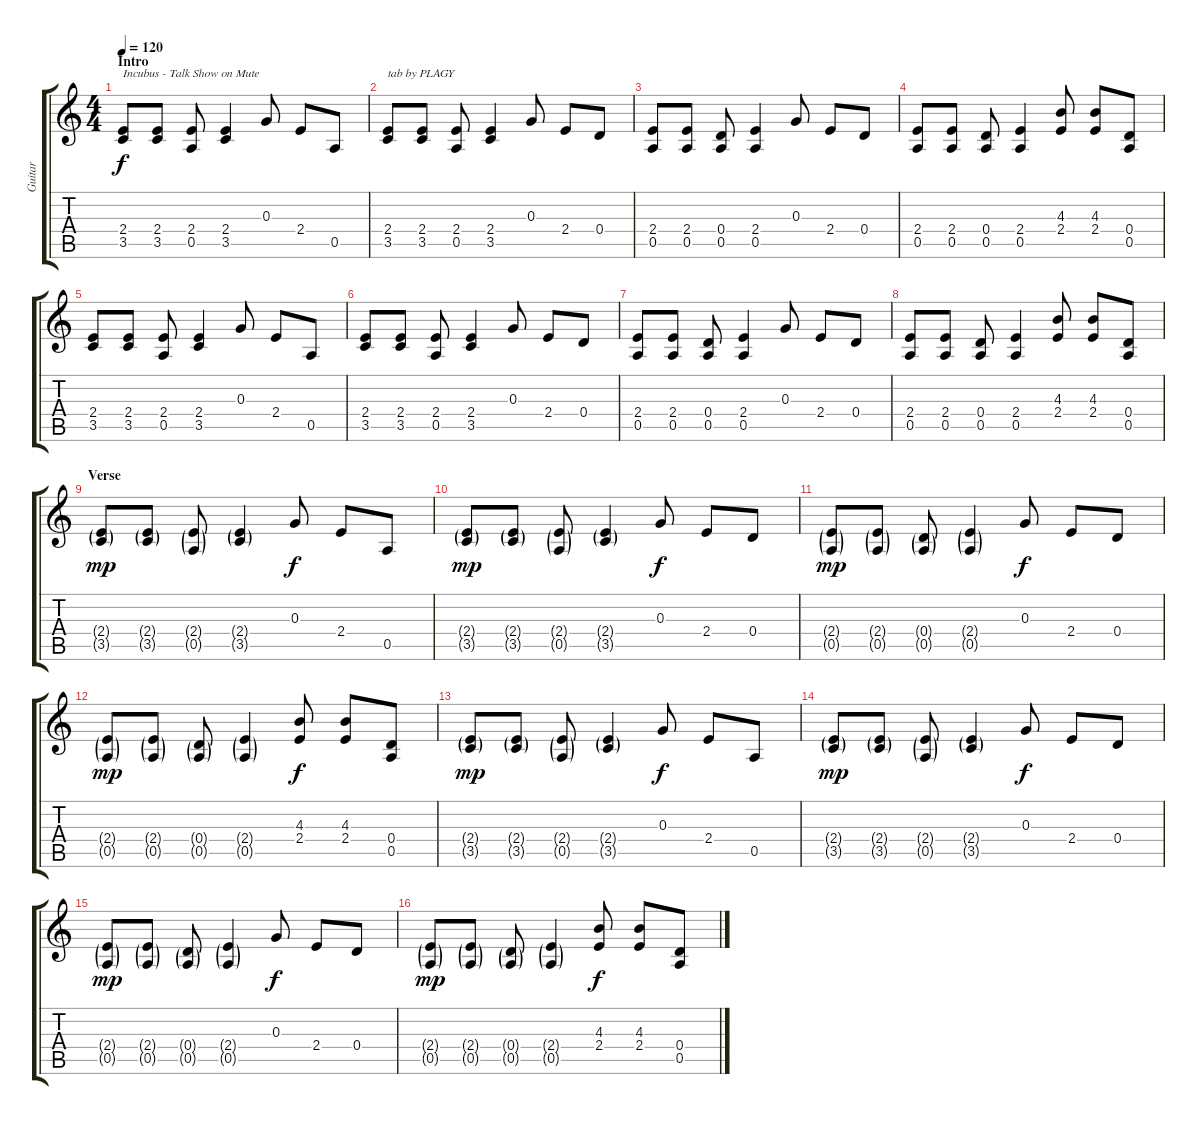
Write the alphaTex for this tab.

\track ("Guitar" "Guitar") {instrument electricguitarclean}
\staff {score tabs}
\tuning (E4 B3 G3 D3 A2 E2) {hide}
\ts (4 4)
\section ("" "Intro")
\tempo 120
\clef g2
\ks c
(2.4 3.5).8{txt "Incubus - Talk Show on Mute" dy f instrument electricguitarclean} (2.4 3.5).8 (2.4 0.5).8 (2.4 3.5).4 0.3.8 2.4.8 0.5.8 |
(2.4 3.5).8{txt "tab by PLAGY"} (2.4 3.5).8 (2.4 0.5).8 (2.4 3.5).4 0.3.8 2.4.8 0.4.8 |
(2.4 0.5).8 (2.4 0.5).8 (0.4 0.5).8 (2.4 0.5).4 0.3.8 2.4.8 0.4.8 |
(2.4 0.5).8 (2.4 0.5).8 (0.4 0.5).8 (2.4 0.5).4 (4.3 2.4).8 (4.3 2.4).8 (0.4 0.5).8 |
(2.4 3.5).8 (2.4 3.5).8 (2.4 0.5).8 (2.4 3.5).4 0.3.8 2.4.8 0.5.8 |
(2.4 3.5).8 (2.4 3.5).8 (2.4 0.5).8 (2.4 3.5).4 0.3.8 2.4.8 0.4.8 |
(2.4 0.5).8 (2.4 0.5).8 (0.4 0.5).8 (2.4 0.5).4 0.3.8 2.4.8 0.4.8 |
(2.4 0.5).8 (2.4 0.5).8 (0.4 0.5).8 (2.4 0.5).4 (4.3 2.4).8 (4.3 2.4).8 (0.4 0.5).8 |
\section ("" "Verse")
(2.4{g} 3.5{g}).8{dy mp} (2.4{g} 3.5{g}).8 (2.4{g} 0.5{g}).8 (2.4{g} 3.5{g}).4 0.3.8{dy f} 2.4.8 0.5.8 |
(2.4{g} 3.5{g}).8{dy mp} (2.4{g} 3.5{g}).8 (2.4{g} 0.5{g}).8 (2.4{g} 3.5{g}).4 0.3.8{dy f} 2.4.8 0.4.8 |
(2.4{g} 0.5{g}).8{dy mp} (2.4{g} 0.5{g}).8 (0.4{g} 0.5{g}).8 (2.4{g} 0.5{g}).4 0.3.8{dy f} 2.4.8 0.4.8 |
(2.4{g} 0.5{g}).8{dy mp} (2.4{g} 0.5{g}).8 (0.4{g} 0.5{g}).8 (2.4{g} 0.5{g}).4 (4.3 2.4).8{dy f} (4.3 2.4).8 (0.4 0.5).8 |
(2.4{g} 3.5{g}).8{dy mp} (2.4{g} 3.5{g}).8 (2.4{g} 0.5{g}).8 (2.4{g} 3.5{g}).4 0.3.8{dy f} 2.4.8 0.5.8 |
(2.4{g} 3.5{g}).8{dy mp} (2.4{g} 3.5{g}).8 (2.4{g} 0.5{g}).8 (2.4{g} 3.5{g}).4 0.3.8{dy f} 2.4.8 0.4.8 |
(2.4{g} 0.5{g}).8{dy mp} (2.4{g} 0.5{g}).8 (0.4{g} 0.5{g}).8 (2.4{g} 0.5{g}).4 0.3.8{dy f} 2.4.8 0.4.8 |
(2.4{g} 0.5{g}).8{dy mp} (2.4{g} 0.5{g}).8 (0.4{g} 0.5{g}).8 (2.4{g} 0.5{g}).4 (4.3 2.4).8{dy f} (4.3 2.4).8 (0.4 0.5).8
